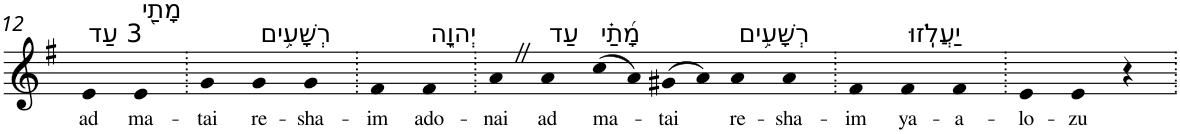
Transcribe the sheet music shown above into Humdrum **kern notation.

**kern	**text
*part1	*part1
*staff1	*staff1
*I"Piano	*
*I'Pno	*
!!LO:PB:g=z
*clefG2	*
*k[f#]	*
*G:	*
=12	=12
!LO:TX:a:t=3 עַד	!
!	!LO:LY:b
4e	ad
!LO:TX:a:t=מָתַ֖י	!
!	!LO:LY:b
4e	ma-
=13.	=13.
!	!LO:LY:b
4g	-tai
!LO:TX:a:t=רְשָׁעִ֥ים	!
!	!LO:LY:b
4g	re-
!	!LO:LY:b
4g	-sha-
=14.	=14.
!	!LO:LY:b
4f#	-im
!LO:TX:a:t=יְהוָ֑ה	!
!	!LO:LY:b
4f#	ado-
=15.	=15.
!	!LO:LY:b
4aZ	-nai
!LO:TX:a:t=עַד	!
!	!LO:LY:b
4a	ad
!LO:TX:a:t=מָ֝תַ֗י	!
!	!LO:LY:b
(>8cc	ma-
8a)	.
!	!LO:LY:b
(>8g#X	-tai
8a)	.
!LO:TX:a:t=רְשָׁעִ֥ים	!
!	!LO:LY:b
4a	re-
!	!LO:LY:b
4a	-sha-
=16.	=16.
!	!LO:LY:b
4f#	-im
!LO:TX:a:t=יַעֲלֹֽזוּ	!
!	!LO:LY:b
4f#	ya-
!	!LO:LY:b
4f#	-a-
=17.	=17.
!	!LO:LY:b
4e	-lo-
!	!LO:LY:b
4e	-zu
4r	.
=.	=.
*-	*-
